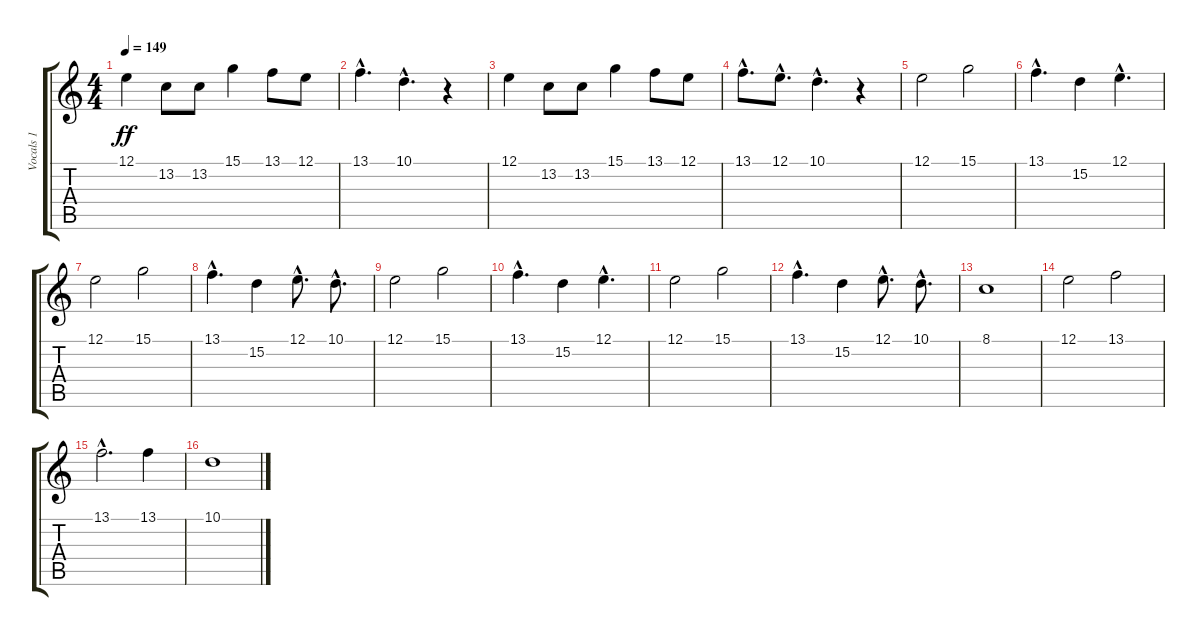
\track ("Vocals 1" "Vocals 1") {instrument flute}
\staff {score tabs}
\tuning (E4 B3 G3 D3 A2 E2) {hide}
\ts (4 4)
\tempo 149
\clef g2
\ks c
12.1.4{dy ff} 13.2.8 13.2.8 15.1.4 13.1.8 12.1.8 |
13.1{hac}.4{d} 10.1{hac}.4{d} r.4 |
12.1.4 13.2.8 13.2.8 15.1.4 13.1.8 12.1.8 |
13.1{hac}.8{d} 12.1{hac}.8{d} 10.1{hac}.4{d} r.4 |
12.1.2 15.1.2 |
13.1{hac}.4{d} 15.2.4 12.1{hac}.4{d} |
12.1.2 15.1.2 |
13.1{hac}.4{d} 15.2.4 12.1{hac}.8{d} 10.1{hac}.8{d} |
12.1.2 15.1.2 |
13.1{hac}.4{d} 15.2.4 12.1{hac}.4{d} |
12.1.2 15.1.2 |
13.1{hac}.4{d} 15.2.4 12.1{hac}.8{d} 10.1{hac}.8{d} |
8.1.1 |
12.1.2 13.1.2 |
13.1{hac}.2{d} 13.1.4 |
10.1.1
